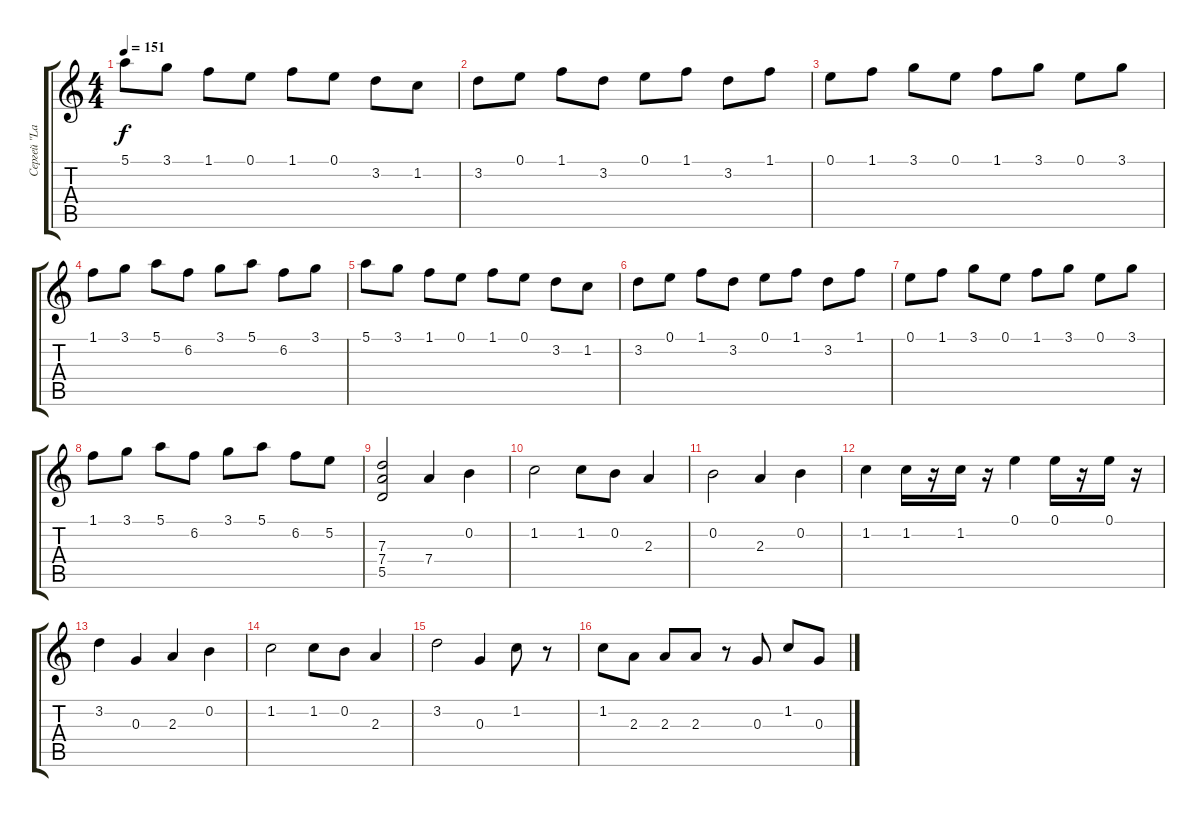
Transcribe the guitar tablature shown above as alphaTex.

\track ("Сергей \"Lazar\"" "Сергей \"La") {instrument distortionguitar}
\staff {score tabs}
\tuning (E4 B3 G3 D3 A2 E2) {hide}
\ts (4 4)
\tempo 151
\clef g2
\ks c
5.1.8{dy f} 3.1.8 1.1.8 0.1.8 1.1.8 0.1.8 3.2.8 1.2.8 |
3.2.8 0.1.8 1.1.8 3.2.8 0.1.8 1.1.8 3.2.8 1.1.8 |
0.1.8 1.1.8 3.1.8 0.1.8 1.1.8 3.1.8 0.1.8 3.1.8 |
1.1.8 3.1.8 5.1.8 6.2.8 3.1.8 5.1.8 6.2.8 3.1.8 |
5.1.8 3.1.8 1.1.8 0.1.8 1.1.8 0.1.8 3.2.8 1.2.8 |
3.2.8 0.1.8 1.1.8 3.2.8 0.1.8 1.1.8 3.2.8 1.1.8 |
0.1.8 1.1.8 3.1.8 0.1.8 1.1.8 3.1.8 0.1.8 3.1.8 |
1.1.8 3.1.8 5.1.8 6.2.8 3.1.8 5.1.8 6.2.8 5.2.8 |
(7.3 7.4 5.5).2 7.4.4 0.2.4 |
1.2.2 1.2.8 0.2.8 2.3.4 |
0.2.2 2.3.4 0.2.4 |
1.2.4 1.2.16 r.16 1.2.16 r.16 0.1.4 0.1.16 r.16 0.1.16 r.16 |
3.2.4 0.3.4 2.3.4 0.2.4 |
1.2.2 1.2.8 0.2.8 2.3.4 |
3.2.2 0.3.4 1.2.8 r.8 |
1.2.8 2.3.8 2.3.8 2.3.8 r.8 0.3.8 1.2.8 0.3.8
